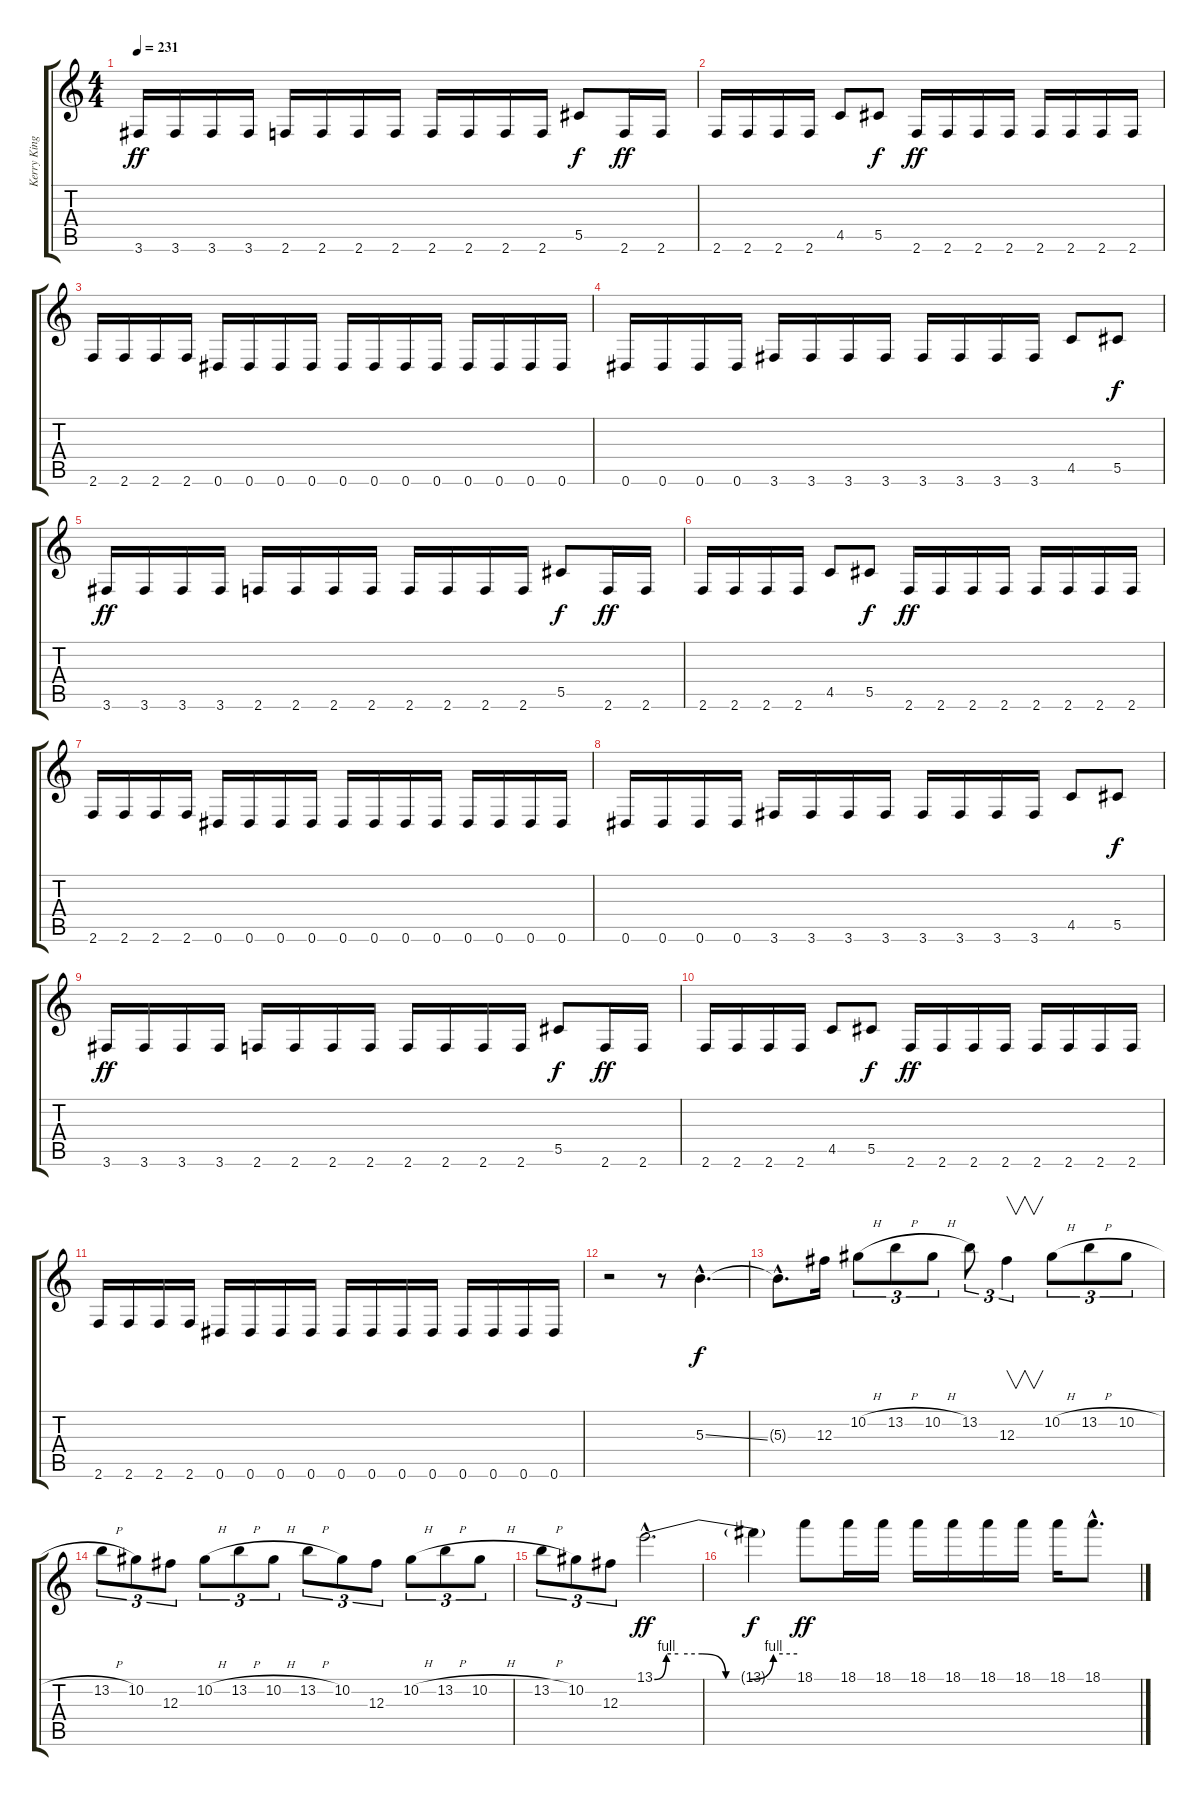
\track ("Kerry King" "Kerry King") {instrument distortionguitar}
\staff {score tabs}
\tuning (Eb4 Bb3 Gb3 Db3 Ab2 Eb2) {hide}
\ts (4 4)
\tempo 231
\clef g2
\ks c
3.6.16{dy ff} 3.6.16 3.6.16 3.6.16 2.6.16 2.6.16 2.6.16 2.6.16 2.6.16 2.6.16 2.6.16 2.6.16 5.5.8{dy f} 2.6.16{dy ff} 2.6.16 |
2.6.16 2.6.16 2.6.16 2.6.16 4.5.8 5.5.8{dy f} 2.6.16{dy ff} 2.6.16 2.6.16 2.6.16 2.6.16 2.6.16 2.6.16 2.6.16 |
2.6.16 2.6.16 2.6.16 2.6.16 0.6.16 0.6.16 0.6.16 0.6.16 0.6.16 0.6.16 0.6.16 0.6.16 0.6.16 0.6.16 0.6.16 0.6.16 |
0.6.16 0.6.16 0.6.16 0.6.16 3.6.16 3.6.16 3.6.16 3.6.16 3.6.16 3.6.16 3.6.16 3.6.16 4.5.8 5.5.8{dy f} |
3.6.16{dy ff} 3.6.16 3.6.16 3.6.16 2.6.16 2.6.16 2.6.16 2.6.16 2.6.16 2.6.16 2.6.16 2.6.16 5.5.8{dy f} 2.6.16{dy ff} 2.6.16 |
2.6.16 2.6.16 2.6.16 2.6.16 4.5.8 5.5.8{dy f} 2.6.16{dy ff} 2.6.16 2.6.16 2.6.16 2.6.16 2.6.16 2.6.16 2.6.16 |
2.6.16 2.6.16 2.6.16 2.6.16 0.6.16 0.6.16 0.6.16 0.6.16 0.6.16 0.6.16 0.6.16 0.6.16 0.6.16 0.6.16 0.6.16 0.6.16 |
0.6.16 0.6.16 0.6.16 0.6.16 3.6.16 3.6.16 3.6.16 3.6.16 3.6.16 3.6.16 3.6.16 3.6.16 4.5.8 5.5.8{dy f} |
3.6.16{dy ff} 3.6.16 3.6.16 3.6.16 2.6.16 2.6.16 2.6.16 2.6.16 2.6.16 2.6.16 2.6.16 2.6.16 5.5.8{dy f} 2.6.16{dy ff} 2.6.16 |
2.6.16 2.6.16 2.6.16 2.6.16 4.5.8 5.5.8{dy f} 2.6.16{dy ff} 2.6.16 2.6.16 2.6.16 2.6.16 2.6.16 2.6.16 2.6.16 |
2.6.16 2.6.16 2.6.16 2.6.16 0.6.16 0.6.16 0.6.16 0.6.16 0.6.16 0.6.16 0.6.16 0.6.16 0.6.16 0.6.16 0.6.16 0.6.16 |
r.2 r.8 5.3{ss hac}.4{d dy f} |
5.3{hac t}.8{d} 12.3.16 10.2{h}.8{tu (3 2)} 13.2{h}.8{tu (3 2)} 10.2{h}.8{tu (3 2)} 13.2.8{tu (3 2)} 12.3.4{v tu (3 2)} 10.2{h}.8{tu (3 2)} 13.2{h}.8{tu (3 2)} 10.2{h}.8{tu (3 2)} |
13.2{h}.8{tu (3 2)} 10.2.8{tu (3 2)} 12.3.8{tu (3 2)} 10.2{h}.8{tu (3 2)} 13.2{h}.8{tu (3 2)} 10.2{h}.8{tu (3 2)} 13.2{h}.8{tu (3 2)} 10.2.8{tu (3 2)} 12.3.8{tu (3 2)} 10.2{h}.8{tu (3 2)} 13.2{h}.8{tu (3 2)} 10.2{h}.8{tu (3 2)} |
13.2{h}.8{tu (3 2)} 10.2.8{tu (3 2)} 12.3.8{tu (3 2)} 13.1{be (custom 0 0 5 4 10 4 20 4 30 0 40 0 50 4 60 4) hac}.2{d dy ff} |
13.1{t}.4{dy f} 18.1.8{dy ff} 18.1.16 18.1.16 18.1.16 18.1.16 18.1.16 18.1.16 18.1.16 18.1{ss hac}.8{d}
